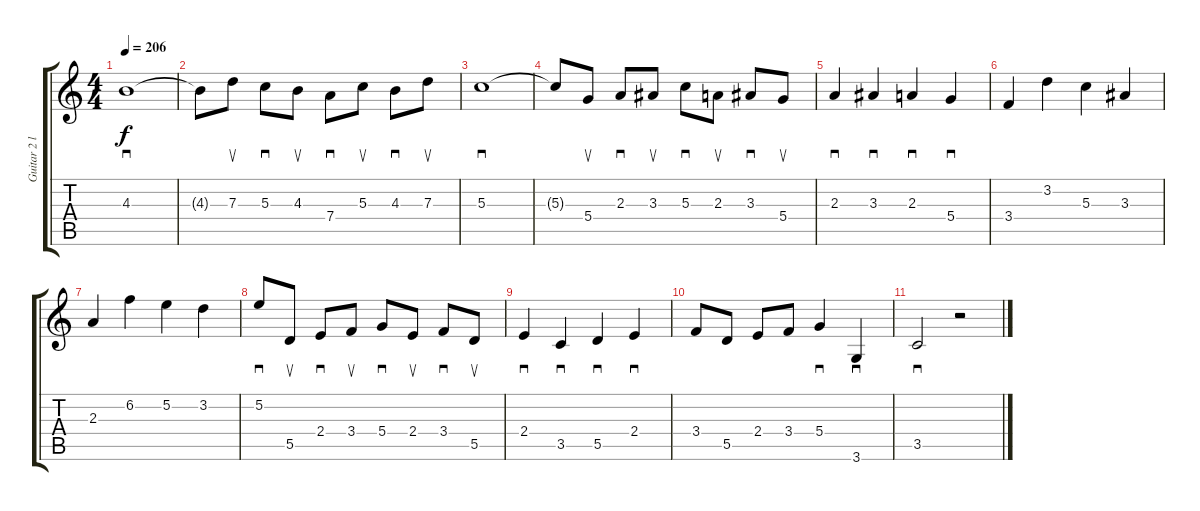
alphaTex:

\track ("Guitar 2 left" "Guitar 2 l") {instrument acousticguitarsteel}
\staff {score tabs}
\tuning (E4 B3 G3 D3 A2 E2) {hide}
\ts (4 4)
\tempo 206
\clef g2
\ks c
4.3.1{sd dy f} |
4.3{t}.8 7.3.8{su} 5.3.8{sd} 4.3.8{su} 7.4.8{sd} 5.3.8{su} 4.3.8{sd} 7.3.8{su} |
5.3.1{sd} |
5.3{t}.8 5.4.8{su} 2.3.8{sd} 3.3.8{su} 5.3.8{sd} 2.3.8{su} 3.3.8{sd} 5.4.8{su} |
2.3.4{sd} 3.3.4{sd} 2.3.4{sd} 5.4.4{sd} |
3.4.4 3.2.4 5.3.4 3.3.4 |
2.3.4 6.2.4 5.2.4 3.2.4 |
5.2.8{sd} 5.5.8{su} 2.4.8{sd} 3.4.8{su} 5.4.8{sd} 2.4.8{su} 3.4.8{sd} 5.5.8{su} |
2.4.4{sd} 3.5.4{sd} 5.5.4{sd} 2.4.4{sd} |
3.4.8 5.5.8 2.4.8 3.4.8 5.4.4{sd} 3.6.4{sd} |
3.5.2{sd} r.2
